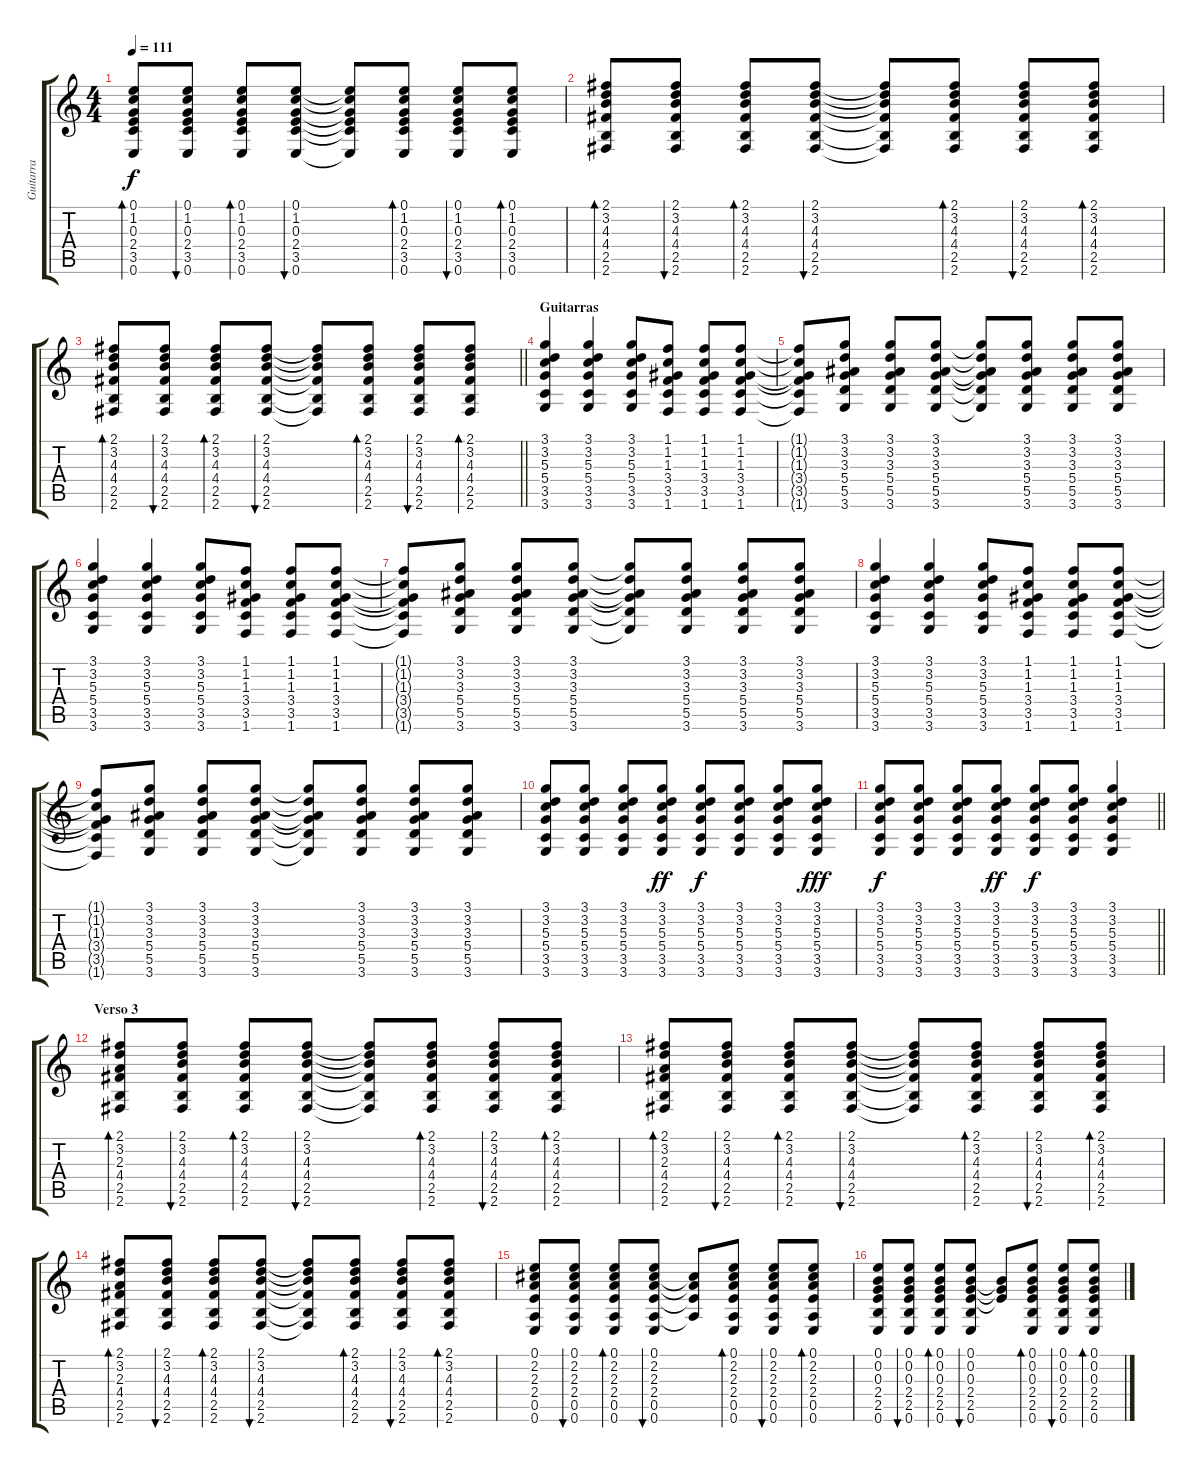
\track ("Guitarra" "Guitarra") {instrument acousticguitarsteel}
\staff {score tabs}
\tuning (E4 B3 G3 D3 A2 E2) {hide}
\ts (4 4)
\tempo 111
\clef g2
\ks c
(0.1 1.2 0.3 2.4 3.5 0.6).8{bd 60 dy f} (0.1 1.2 0.3 2.4 3.5 0.6).8{bu 60} (0.1 1.2 0.3 2.4 3.5 0.6).8{bd 60} (0.1 1.2 0.3 2.4 3.5 0.6).8{bu 60} (0.1{t} 1.2{t} 0.3{t} 2.4{t} 3.5{t} 0.6{t}).8 (0.1 1.2 0.3 2.4 3.5 0.6).8{bd 60} (0.1 1.2 0.3 2.4 3.5 0.6).8{bu 60} (0.1 1.2 0.3 2.4 3.5 0.6).8{bd 60} |
(2.1 3.2 4.3 4.4 2.5 2.6).8{bd 60} (2.1 3.2 4.3 4.4 2.5 2.6).8{bu 60} (2.1 3.2 4.3 4.4 2.5 2.6).8{bd 60} (2.1 3.2 4.3 4.4 2.5 2.6).8{bu 60} (2.1{t} 3.2{t} 4.3{t} 4.4{t} 2.5{t} 2.6{t}).8 (2.1 3.2 4.3 4.4 2.5 2.6).8{bd 60} (2.1 3.2 4.3 4.4 2.5 2.6).8{bu 60} (2.1 3.2 4.3 4.4 2.5 2.6).8{bd 60} |
\barLineRight lightlight
(2.1 3.2 4.3 4.4 2.5 2.6).8{bd 60} (2.1 3.2 4.3 4.4 2.5 2.6).8{bu 60} (2.1 3.2 4.3 4.4 2.5 2.6).8{bd 60} (2.1 3.2 4.3 4.4 2.5 2.6).8{bu 60} (2.1{t} 3.2{t} 4.3{t} 4.4{t} 2.5{t} 2.6{t}).8 (2.1 3.2 4.3 4.4 2.5 2.6).8{bd 60} (2.1 3.2 4.3 4.4 2.5 2.6).8{bu 60} (2.1 3.2 4.3 4.4 2.5 2.6).8{bd 60} |
\section ("" "Guitarras")
(3.1 3.2 5.3 5.4 3.5 3.6).4{volume 16} (3.1 3.2 5.3 5.4 3.5 3.6).4 (3.1 3.2 5.3 5.4 3.5 3.6).8 (1.1 1.2 1.3 3.4 3.5 1.6).8 (1.1 1.2 1.3 3.4 3.5 1.6).8 (1.1 1.2 1.3 3.4 3.5 1.6).8 |
(1.1{t} 1.2{t} 1.3{t} 3.4{t} 3.5{t} 1.6{t}).8 (3.1 3.2 3.3 5.4 5.5 3.6).8 (3.1 3.2 3.3 5.4 5.5 3.6).8 (3.1 3.2 3.3 5.4 5.5 3.6).8 (3.1{t} 3.2{t} 3.3{t} 5.4{t} 5.5{t} 3.6{t}).8 (3.1 3.2 3.3 5.4 5.5 3.6).8 (3.1 3.2 3.3 5.4 5.5 3.6).8 (3.1 3.2 3.3 5.4 5.5 3.6).8 |
(3.1 3.2 5.3 5.4 3.5 3.6).4 (3.1 3.2 5.3 5.4 3.5 3.6).4 (3.1 3.2 5.3 5.4 3.5 3.6).8 (1.1 1.2 1.3 3.4 3.5 1.6).8 (1.1 1.2 1.3 3.4 3.5 1.6).8 (1.1 1.2 1.3 3.4 3.5 1.6).8 |
(1.1{t} 1.2{t} 1.3{t} 3.4{t} 3.5{t} 1.6{t}).8 (3.1 3.2 3.3 5.4 5.5 3.6).8 (3.1 3.2 3.3 5.4 5.5 3.6).8 (3.1 3.2 3.3 5.4 5.5 3.6).8 (3.1{t} 3.2{t} 3.3{t} 5.4{t} 5.5{t} 3.6{t}).8 (3.1 3.2 3.3 5.4 5.5 3.6).8 (3.1 3.2 3.3 5.4 5.5 3.6).8 (3.1 3.2 3.3 5.4 5.5 3.6).8 |
(3.1 3.2 5.3 5.4 3.5 3.6).4 (3.1 3.2 5.3 5.4 3.5 3.6).4 (3.1 3.2 5.3 5.4 3.5 3.6).8 (1.1 1.2 1.3 3.4 3.5 1.6).8 (1.1 1.2 1.3 3.4 3.5 1.6).8 (1.1 1.2 1.3 3.4 3.5 1.6).8 |
(1.1{t} 1.2{t} 1.3{t} 3.4{t} 3.5{t} 1.6{t}).8 (3.1 3.2 3.3 5.4 5.5 3.6).8 (3.1 3.2 3.3 5.4 5.5 3.6).8 (3.1 3.2 3.3 5.4 5.5 3.6).8 (3.1{t} 3.2{t} 3.3{t} 5.4{t} 5.5{t} 3.6{t}).8 (3.1 3.2 3.3 5.4 5.5 3.6).8 (3.1 3.2 3.3 5.4 5.5 3.6).8 (3.1 3.2 3.3 5.4 5.5 3.6).8{volume 10} |
(3.1 3.2 5.3 5.4 3.5 3.6).8{volume 16} (3.1 3.2 5.3 5.4 3.5 3.6).8 (3.1 3.2 5.3 5.4 3.5 3.6).8 (3.1 3.2 5.3 5.4 3.5 3.6).8{dy ff} (3.1 3.2 5.3 5.4 3.5 3.6).8{dy f} (3.1 3.2 5.3 5.4 3.5 3.6).8 (3.1 3.2 5.3 5.4 3.5 3.6).8 (3.1 3.2 5.3 5.4 3.5 3.6).8{dy fff} |
\barLineRight lightlight
(3.1 3.2 5.3 5.4 3.5 3.6).8{dy f} (3.1 3.2 5.3 5.4 3.5 3.6).8 (3.1 3.2 5.3 5.4 3.5 3.6).8 (3.1 3.2 5.3 5.4 3.5 3.6).8{dy ff} (3.1 3.2 5.3 5.4 3.5 3.6).8{dy f} (3.1 3.2 5.3 5.4 3.5 3.6).8 (3.1 3.2 5.3 5.4 3.5 3.6).4 |
\section ("" "Verso 3")
(2.1 3.2 2.3 4.4 2.5 2.6).8{bd 60 volume 9} (2.1 3.2 4.3 4.4 2.5 2.6).8{bu 60} (2.1 3.2 4.3 4.4 2.5 2.6).8{bd 60} (2.1 3.2 4.3 4.4 2.5 2.6).8{bu 60} (2.1{t} 3.2{t} 4.3{t} 4.4{t} 2.5{t} 2.6{t}).8 (2.1 3.2 4.3 4.4 2.5 2.6).8{bd 60} (2.1 3.2 4.3 4.4 2.5 2.6).8{bu 60} (2.1 3.2 4.3 4.4 2.5 2.6).8{bd 60} |
(2.1 3.2 2.3 4.4 2.5 2.6).8{bd 60} (2.1 3.2 4.3 4.4 2.5 2.6).8{bu 60} (2.1 3.2 4.3 4.4 2.5 2.6).8{bd 60} (2.1 3.2 4.3 4.4 2.5 2.6).8{bu 60} (2.1{t} 3.2{t} 4.3{t} 4.4{t} 2.5{t} 2.6{t}).8 (2.1 3.2 4.3 4.4 2.5 2.6).8{bd 60} (2.1 3.2 4.3 4.4 2.5 2.6).8{bu 60} (2.1 3.2 4.3 4.4 2.5 2.6).8{bd 60} |
(2.1 3.2 2.3 4.4 2.5 2.6).8{bd 60} (2.1 3.2 4.3 4.4 2.5 2.6).8{bu 60} (2.1 3.2 4.3 4.4 2.5 2.6).8{bd 60} (2.1 3.2 4.3 4.4 2.5 2.6).8{bu 60} (2.1{t} 3.2{t} 4.3{t} 4.4{t} 2.5{t} 2.6{t}).8 (2.1 3.2 4.3 4.4 2.5 2.6).8{bd 60} (2.1 3.2 4.3 4.4 2.5 2.6).8{bu 60} (2.1 3.2 4.3 4.4 2.5 2.6).8{bd 60} |
(0.1 2.2 2.3 2.4 0.5 0.6).8 (0.1 2.2 2.3 2.4 0.5 0.6).8{bu 60} (0.1 2.2 2.3 2.4 0.5 0.6).8{bd 60} (0.1 2.2 2.3 2.4 0.5 0.6).8{bu 60} (2.2{t} 2.3{t} 2.4{t} 0.5{t}).8 (0.1 2.2 2.3 2.4 0.5 0.6).8{bd 60} (0.1 2.2 2.3 2.4 0.5 0.6).8{bu 60} (0.1 2.2 2.3 2.4 0.5 0.6).8{bd 60} |
(0.1 0.2 0.3 2.4 2.5 0.6).8 (0.1 0.2 0.3 2.4 2.5 0.6).8{bu 60} (0.1 0.2 0.3 2.4 2.5 0.6).8{bd 60} (0.1 0.2 0.3 2.4 2.5 0.6).8{bu 60} (0.2{t} 0.3{t} 2.4{t}).8 (0.1 0.2 0.3 2.4 2.5 0.6).8{bd 60} (0.1 0.2 0.3 2.4 2.5 0.6).8{bu 60} (0.1 0.2 0.3 2.4 2.5 0.6).8{bd 60}
